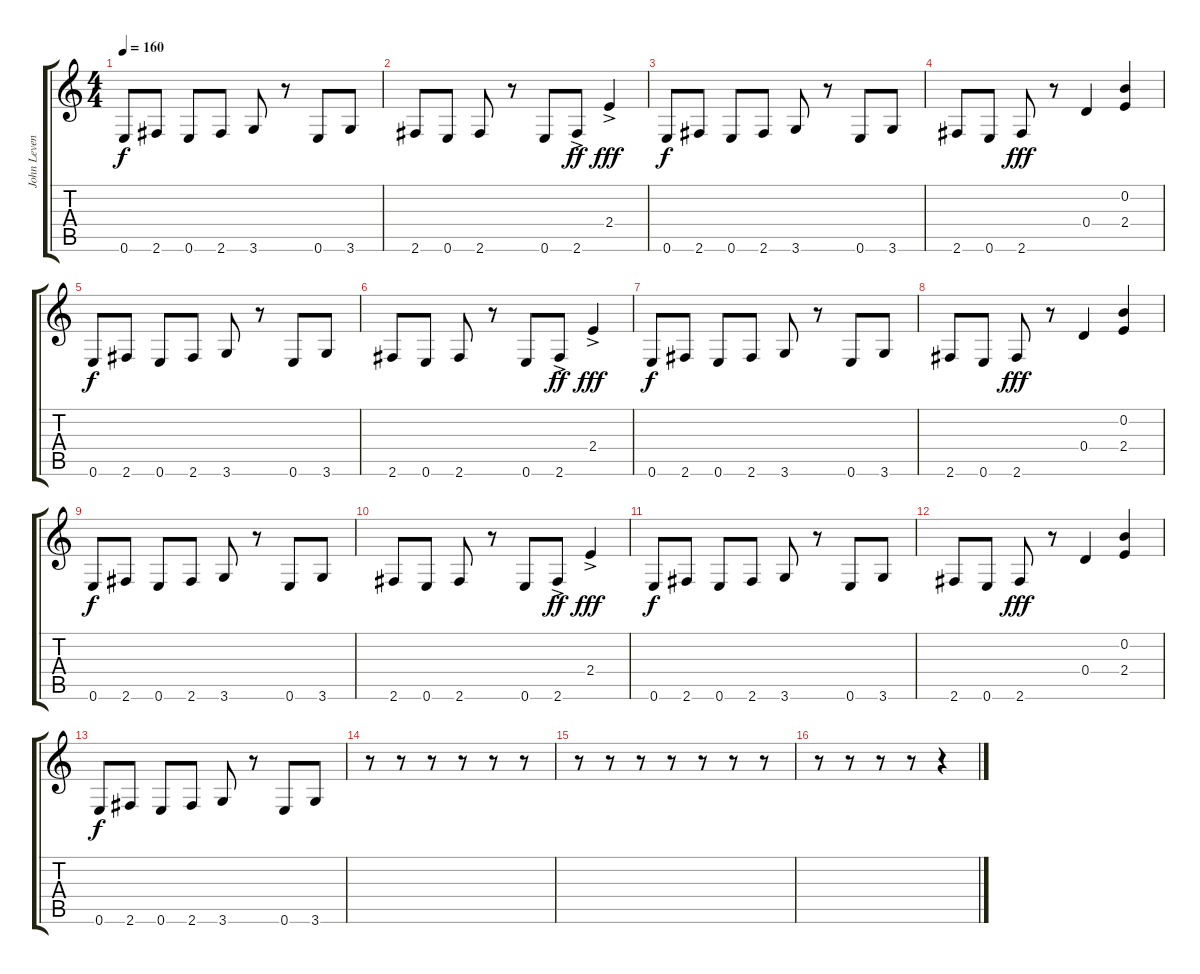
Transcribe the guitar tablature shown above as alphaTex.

\track ("John Leven" "John Leven") {instrument electricbassfinger}
\staff {score tabs}
\tuning (E4 B3 G3 D3 A2 E2) {hide}
\ts (4 4)
\tempo 160
\clef g2
\ks c
0.6.8{dy f} 2.6.8 0.6.8 2.6.8 3.6.8 r.8 0.6.8 3.6.8 |
2.6.8 0.6.8 2.6.8 r.8 0.6.8 2.6{ac}.8{dy ff} 2.4{ac}.4{dy fff} |
0.6.8{dy f} 2.6.8 0.6.8 2.6.8 3.6.8 r.8 0.6.8 3.6.8 |
2.6.8 0.6.8 2.6.8{dy fff} r.8 0.4.4 (0.2 2.4).4 |
0.6.8{dy f} 2.6.8 0.6.8 2.6.8 3.6.8 r.8 0.6.8 3.6.8 |
2.6.8 0.6.8 2.6.8 r.8 0.6.8 2.6{ac}.8{dy ff} 2.4{ac}.4{dy fff} |
0.6.8{dy f} 2.6.8 0.6.8 2.6.8 3.6.8 r.8 0.6.8 3.6.8 |
2.6.8 0.6.8 2.6.8{dy fff} r.8 0.4.4 (0.2 2.4).4 |
0.6.8{dy f} 2.6.8 0.6.8 2.6.8 3.6.8 r.8 0.6.8 3.6.8 |
2.6.8 0.6.8 2.6.8 r.8 0.6.8 2.6{ac}.8{dy ff} 2.4{ac}.4{dy fff} |
0.6.8{dy f} 2.6.8 0.6.8 2.6.8 3.6.8 r.8 0.6.8 3.6.8 |
2.6.8 0.6.8 2.6.8{dy fff} r.8 0.4.4 (0.2 2.4).4 |
0.6.8{dy f} 2.6.8 0.6.8 2.6.8 3.6.8 r.8 0.6.8 3.6.8 |
r.8 r.8 r.8 r.8 r.8 r.8 |
r.8 r.8 r.8 r.8 r.8 r.8 r.8 |
r.8 r.8 r.8 r.8 r.4
